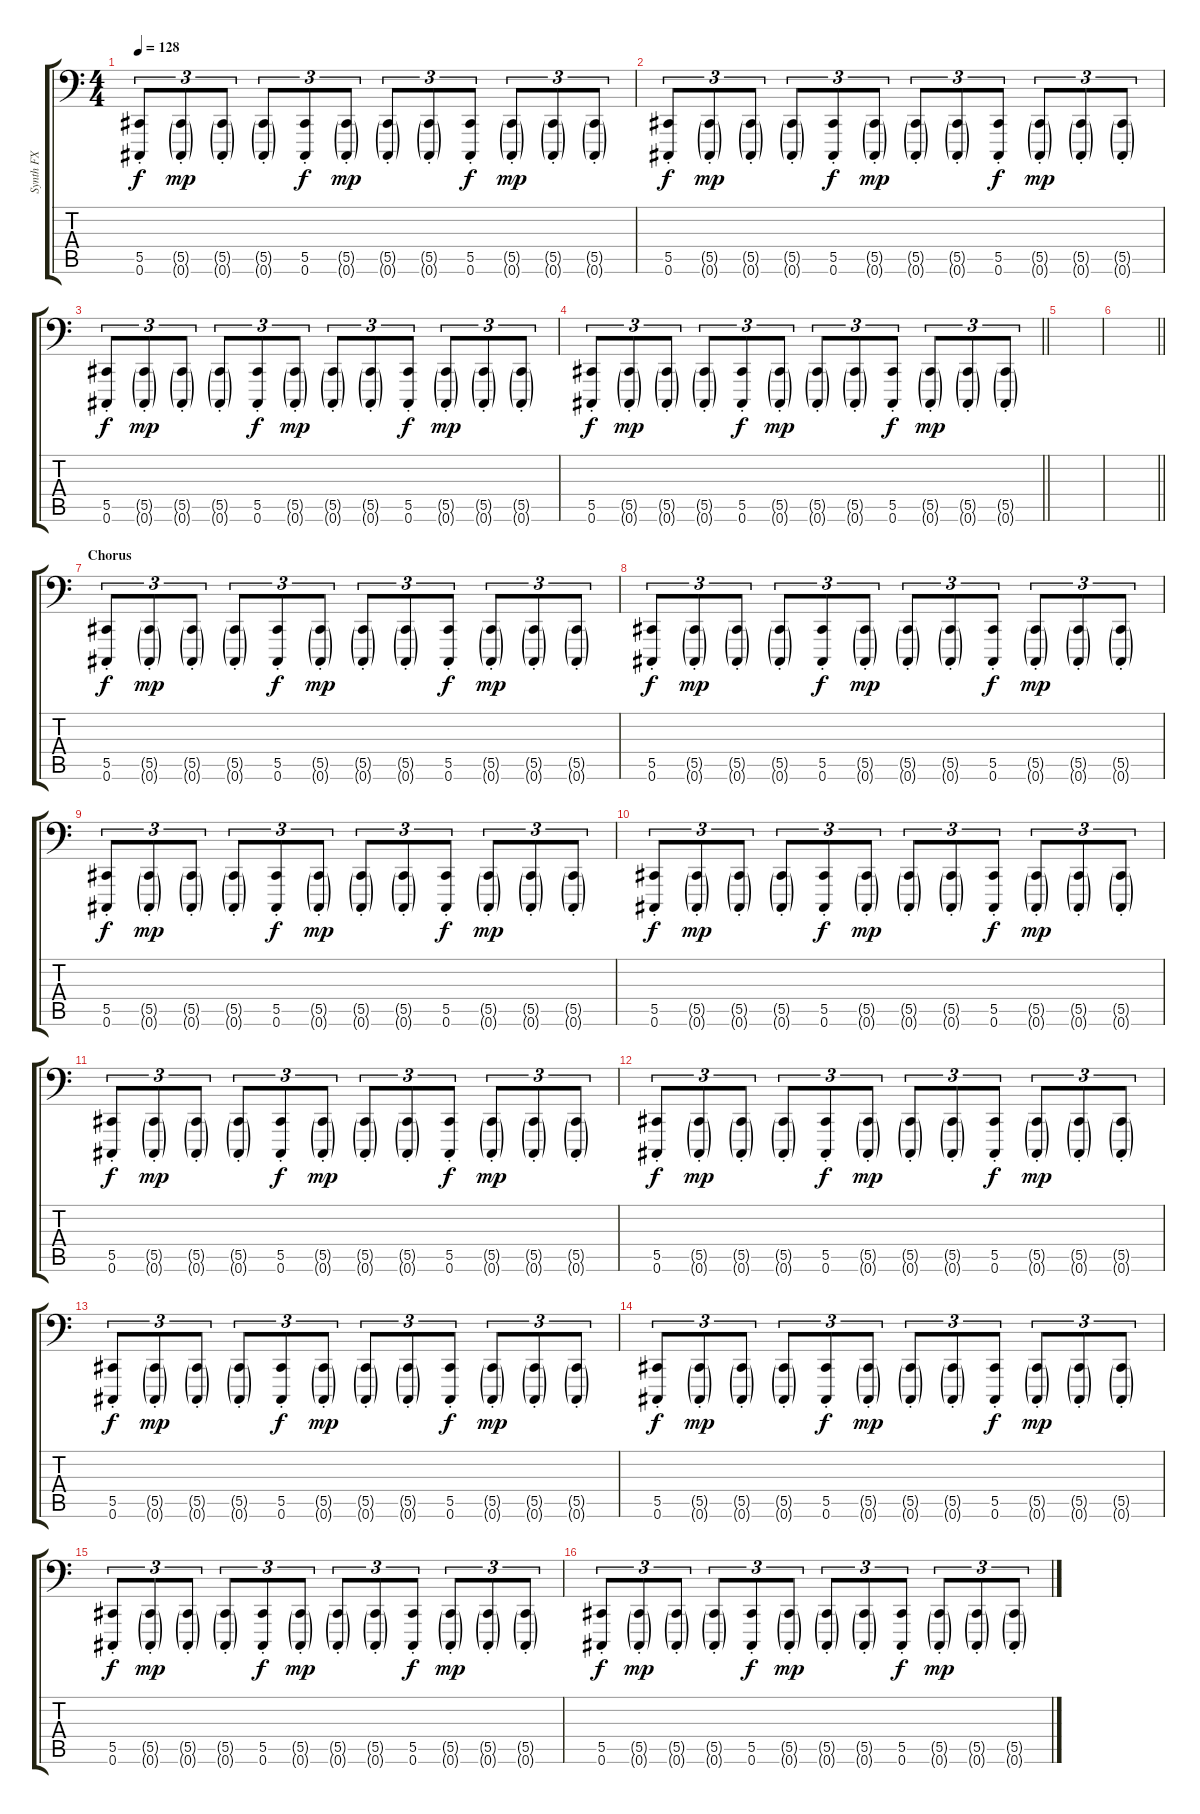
\track ("Synth FX" "Synth FX") {instrument lead2sawtooth}
\staff {score tabs}
\tuning (Eb3 Bb2 Gb2 Db2 Ab1 Db1) {hide}
\ts (4 4)
\tempo 128
\clef f4
\ks c
(5.5{st} 0.6{st}).8{tu (3 2) dy f} (5.5{g st} 0.6{g st}).8{tu (3 2) dy mp} (5.5{g st} 0.6{g st}).8{tu (3 2)} (5.5{g st} 0.6{g st}).8{tu (3 2)} (5.5{st} 0.6{st}).8{tu (3 2) dy f} (5.5{g st} 0.6{g st}).8{tu (3 2) dy mp} (5.5{g st} 0.6{g st}).8{tu (3 2)} (5.5{g st} 0.6{g st}).8{tu (3 2)} (5.5{st} 0.6{st}).8{tu (3 2) dy f} (5.5{g st} 0.6{g st}).8{tu (3 2) dy mp} (5.5{g st} 0.6{g st}).8{tu (3 2)} (5.5{g st} 0.6{g st}).8{tu (3 2)} |
(5.5{st} 0.6{st}).8{tu (3 2) dy f} (5.5{g st} 0.6{g st}).8{tu (3 2) dy mp} (5.5{g st} 0.6{g st}).8{tu (3 2)} (5.5{g st} 0.6{g st}).8{tu (3 2)} (5.5{st} 0.6{st}).8{tu (3 2) dy f} (5.5{g st} 0.6{g st}).8{tu (3 2) dy mp} (5.5{g st} 0.6{g st}).8{tu (3 2)} (5.5{g st} 0.6{g st}).8{tu (3 2)} (5.5{st} 0.6{st}).8{tu (3 2) dy f} (5.5{g st} 0.6{g st}).8{tu (3 2) dy mp} (5.5{g st} 0.6{g st}).8{tu (3 2)} (5.5{g st} 0.6{g st}).8{tu (3 2)} |
(5.5{st} 0.6{st}).8{tu (3 2) dy f} (5.5{g st} 0.6{g st}).8{tu (3 2) dy mp} (5.5{g st} 0.6{g st}).8{tu (3 2)} (5.5{g st} 0.6{g st}).8{tu (3 2)} (5.5{st} 0.6{st}).8{tu (3 2) dy f} (5.5{g st} 0.6{g st}).8{tu (3 2) dy mp} (5.5{g st} 0.6{g st}).8{tu (3 2)} (5.5{g st} 0.6{g st}).8{tu (3 2)} (5.5{st} 0.6{st}).8{tu (3 2) dy f} (5.5{g st} 0.6{g st}).8{tu (3 2) dy mp} (5.5{g st} 0.6{g st}).8{tu (3 2)} (5.5{g st} 0.6{g st}).8{tu (3 2)} |
\barLineRight lightlight
(5.5{st} 0.6{st}).8{tu (3 2) dy f} (5.5{g st} 0.6{g st}).8{tu (3 2) dy mp} (5.5{g st} 0.6{g st}).8{tu (3 2)} (5.5{g st} 0.6{g st}).8{tu (3 2)} (5.5{st} 0.6{st}).8{tu (3 2) dy f} (5.5{g st} 0.6{g st}).8{tu (3 2) dy mp} (5.5{g st} 0.6{g st}).8{tu (3 2)} (5.5{g st} 0.6{g st}).8{tu (3 2)} (5.5{st} 0.6{st}).8{tu (3 2) dy f} (5.5{g st} 0.6{g st}).8{tu (3 2) dy mp} (5.5{g st} 0.6{g st}).8{tu (3 2)} (5.5{g st} 0.6{g st}).8{tu (3 2)} |
\section ("" " ")
|
\barLineRight lightlight
|
\section ("" "Chorus")
(5.5{st} 0.6{st}).8{tu (3 2) dy f} (5.5{g st} 0.6{g st}).8{tu (3 2) dy mp} (5.5{g st} 0.6{g st}).8{tu (3 2)} (5.5{g st} 0.6{g st}).8{tu (3 2)} (5.5{st} 0.6{st}).8{tu (3 2) dy f} (5.5{g st} 0.6{g st}).8{tu (3 2) dy mp} (5.5{g st} 0.6{g st}).8{tu (3 2)} (5.5{g st} 0.6{g st}).8{tu (3 2)} (5.5{st} 0.6{st}).8{tu (3 2) dy f} (5.5{g st} 0.6{g st}).8{tu (3 2) dy mp} (5.5{g st} 0.6{g st}).8{tu (3 2)} (5.5{g st} 0.6{g st}).8{tu (3 2)} |
(5.5{st} 0.6{st}).8{tu (3 2) dy f} (5.5{g st} 0.6{g st}).8{tu (3 2) dy mp} (5.5{g st} 0.6{g st}).8{tu (3 2)} (5.5{g st} 0.6{g st}).8{tu (3 2)} (5.5{st} 0.6{st}).8{tu (3 2) dy f} (5.5{g st} 0.6{g st}).8{tu (3 2) dy mp} (5.5{g st} 0.6{g st}).8{tu (3 2)} (5.5{g st} 0.6{g st}).8{tu (3 2)} (5.5{st} 0.6{st}).8{tu (3 2) dy f} (5.5{g st} 0.6{g st}).8{tu (3 2) dy mp} (5.5{g st} 0.6{g st}).8{tu (3 2)} (5.5{g st} 0.6{g st}).8{tu (3 2)} |
(5.5{st} 0.6{st}).8{tu (3 2) dy f} (5.5{g st} 0.6{g st}).8{tu (3 2) dy mp} (5.5{g st} 0.6{g st}).8{tu (3 2)} (5.5{g st} 0.6{g st}).8{tu (3 2)} (5.5{st} 0.6{st}).8{tu (3 2) dy f} (5.5{g st} 0.6{g st}).8{tu (3 2) dy mp} (5.5{g st} 0.6{g st}).8{tu (3 2)} (5.5{g st} 0.6{g st}).8{tu (3 2)} (5.5{st} 0.6{st}).8{tu (3 2) dy f} (5.5{g st} 0.6{g st}).8{tu (3 2) dy mp} (5.5{g st} 0.6{g st}).8{tu (3 2)} (5.5{g st} 0.6{g st}).8{tu (3 2)} |
(5.5{st} 0.6{st}).8{tu (3 2) dy f} (5.5{g st} 0.6{g st}).8{tu (3 2) dy mp} (5.5{g st} 0.6{g st}).8{tu (3 2)} (5.5{g st} 0.6{g st}).8{tu (3 2)} (5.5{st} 0.6{st}).8{tu (3 2) dy f} (5.5{g st} 0.6{g st}).8{tu (3 2) dy mp} (5.5{g st} 0.6{g st}).8{tu (3 2)} (5.5{g st} 0.6{g st}).8{tu (3 2)} (5.5{st} 0.6{st}).8{tu (3 2) dy f} (5.5{g st} 0.6{g st}).8{tu (3 2) dy mp} (5.5{g st} 0.6{g st}).8{tu (3 2)} (5.5{g st} 0.6{g st}).8{tu (3 2)} |
(5.5{st} 0.6{st}).8{tu (3 2) dy f} (5.5{g st} 0.6{g st}).8{tu (3 2) dy mp} (5.5{g st} 0.6{g st}).8{tu (3 2)} (5.5{g st} 0.6{g st}).8{tu (3 2)} (5.5{st} 0.6{st}).8{tu (3 2) dy f} (5.5{g st} 0.6{g st}).8{tu (3 2) dy mp} (5.5{g st} 0.6{g st}).8{tu (3 2)} (5.5{g st} 0.6{g st}).8{tu (3 2)} (5.5{st} 0.6{st}).8{tu (3 2) dy f} (5.5{g st} 0.6{g st}).8{tu (3 2) dy mp} (5.5{g st} 0.6{g st}).8{tu (3 2)} (5.5{g st} 0.6{g st}).8{tu (3 2)} |
(5.5{st} 0.6{st}).8{tu (3 2) dy f} (5.5{g st} 0.6{g st}).8{tu (3 2) dy mp} (5.5{g st} 0.6{g st}).8{tu (3 2)} (5.5{g st} 0.6{g st}).8{tu (3 2)} (5.5{st} 0.6{st}).8{tu (3 2) dy f} (5.5{g st} 0.6{g st}).8{tu (3 2) dy mp} (5.5{g st} 0.6{g st}).8{tu (3 2)} (5.5{g st} 0.6{g st}).8{tu (3 2)} (5.5{st} 0.6{st}).8{tu (3 2) dy f} (5.5{g st} 0.6{g st}).8{tu (3 2) dy mp} (5.5{g st} 0.6{g st}).8{tu (3 2)} (5.5{g st} 0.6{g st}).8{tu (3 2)} |
(5.5{st} 0.6{st}).8{tu (3 2) dy f} (5.5{g st} 0.6{g st}).8{tu (3 2) dy mp} (5.5{g st} 0.6{g st}).8{tu (3 2)} (5.5{g st} 0.6{g st}).8{tu (3 2)} (5.5{st} 0.6{st}).8{tu (3 2) dy f} (5.5{g st} 0.6{g st}).8{tu (3 2) dy mp} (5.5{g st} 0.6{g st}).8{tu (3 2)} (5.5{g st} 0.6{g st}).8{tu (3 2)} (5.5{st} 0.6{st}).8{tu (3 2) dy f} (5.5{g st} 0.6{g st}).8{tu (3 2) dy mp} (5.5{g st} 0.6{g st}).8{tu (3 2)} (5.5{g st} 0.6{g st}).8{tu (3 2)} |
(5.5{st} 0.6{st}).8{tu (3 2) dy f} (5.5{g st} 0.6{g st}).8{tu (3 2) dy mp} (5.5{g st} 0.6{g st}).8{tu (3 2)} (5.5{g st} 0.6{g st}).8{tu (3 2)} (5.5{st} 0.6{st}).8{tu (3 2) dy f} (5.5{g st} 0.6{g st}).8{tu (3 2) dy mp} (5.5{g st} 0.6{g st}).8{tu (3 2)} (5.5{g st} 0.6{g st}).8{tu (3 2)} (5.5{st} 0.6{st}).8{tu (3 2) dy f} (5.5{g st} 0.6{g st}).8{tu (3 2) dy mp} (5.5{g st} 0.6{g st}).8{tu (3 2)} (5.5{g st} 0.6{g st}).8{tu (3 2)} |
(5.5{st} 0.6{st}).8{tu (3 2) dy f} (5.5{g st} 0.6{g st}).8{tu (3 2) dy mp} (5.5{g st} 0.6{g st}).8{tu (3 2)} (5.5{g st} 0.6{g st}).8{tu (3 2)} (5.5{st} 0.6{st}).8{tu (3 2) dy f} (5.5{g st} 0.6{g st}).8{tu (3 2) dy mp} (5.5{g st} 0.6{g st}).8{tu (3 2)} (5.5{g st} 0.6{g st}).8{tu (3 2)} (5.5{st} 0.6{st}).8{tu (3 2) dy f} (5.5{g st} 0.6{g st}).8{tu (3 2) dy mp} (5.5{g st} 0.6{g st}).8{tu (3 2)} (5.5{g st} 0.6{g st}).8{tu (3 2)} |
(5.5{st} 0.6{st}).8{tu (3 2) dy f} (5.5{g st} 0.6{g st}).8{tu (3 2) dy mp} (5.5{g st} 0.6{g st}).8{tu (3 2)} (5.5{g st} 0.6{g st}).8{tu (3 2)} (5.5{st} 0.6{st}).8{tu (3 2) dy f} (5.5{g st} 0.6{g st}).8{tu (3 2) dy mp} (5.5{g st} 0.6{g st}).8{tu (3 2)} (5.5{g st} 0.6{g st}).8{tu (3 2)} (5.5{st} 0.6{st}).8{tu (3 2) dy f} (5.5{g st} 0.6{g st}).8{tu (3 2) dy mp} (5.5{g st} 0.6{g st}).8{tu (3 2)} (5.5{g st} 0.6{g st}).8{tu (3 2)}
